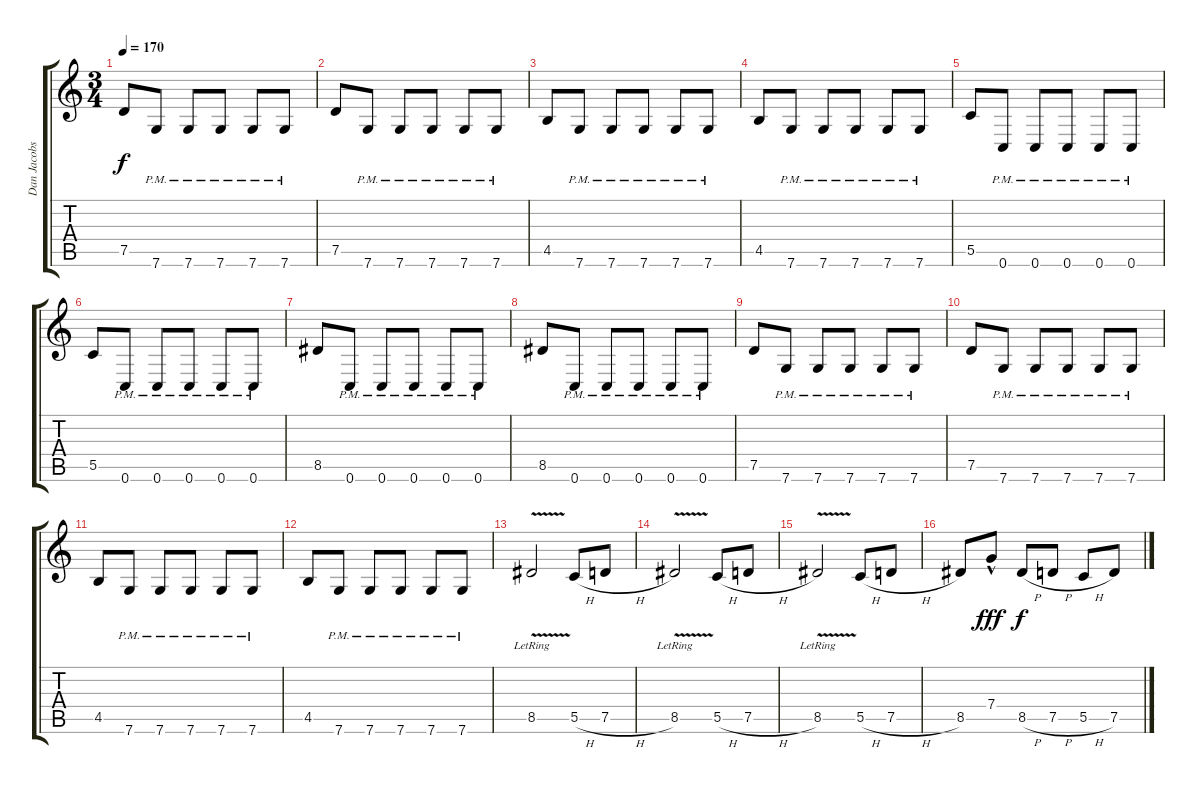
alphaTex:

\track ("Dan Jacobs" "Dan Jacobs") {instrument distortionguitar}
\staff {score tabs}
\tuning (D4 A3 F3 C3 G2 C2) {hide}
\ts (3 4)
\tempo 170
\clef g2
\ks c
7.5.8{dy f} 7.6{pm}.8 7.6{pm}.8 7.6{pm}.8 7.6{pm}.8 7.6{pm}.8 |
7.5.8 7.6{pm}.8 7.6{pm}.8 7.6{pm}.8 7.6{pm}.8 7.6{pm}.8 |
4.5.8 7.6{pm}.8 7.6{pm}.8 7.6{pm}.8 7.6{pm}.8 7.6{pm}.8 |
4.5.8 7.6{pm}.8 7.6{pm}.8 7.6{pm}.8 7.6{pm}.8 7.6{pm}.8 |
5.5.8 0.6{pm}.8 0.6{pm}.8 0.6{pm}.8 0.6{pm}.8 0.6{pm}.8 |
5.5.8 0.6{pm}.8 0.6{pm}.8 0.6{pm}.8 0.6{pm}.8 0.6{pm}.8 |
8.5.8 0.6{pm}.8 0.6{pm}.8 0.6{pm}.8 0.6{pm}.8 0.6{pm}.8 |
8.5.8 0.6{pm}.8 0.6{pm}.8 0.6{pm}.8 0.6{pm}.8 0.6{pm}.8 |
7.5.8 7.6{pm}.8 7.6{pm}.8 7.6{pm}.8 7.6{pm}.8 7.6{pm}.8 |
7.5.8 7.6{pm}.8 7.6{pm}.8 7.6{pm}.8 7.6{pm}.8 7.6{pm}.8 |
4.5.8 7.6{pm}.8 7.6{pm}.8 7.6{pm}.8 7.6{pm}.8 7.6{pm}.8 |
4.5.8 7.6{pm}.8 7.6{pm}.8 7.6{pm}.8 7.6{pm}.8 7.6{pm}.8 |
8.5{v lr}.2 5.5{h}.8 7.5{h}.8 |
8.5{v lr}.2 5.5{h}.8 7.5{h}.8 |
8.5{v lr}.2 5.5{h}.8 7.5{h}.8 |
8.5.8 7.4{hac}.8{dy fff} 8.5{h}.8{dy f} 7.5{h}.8 5.5{h}.8 7.5.8
